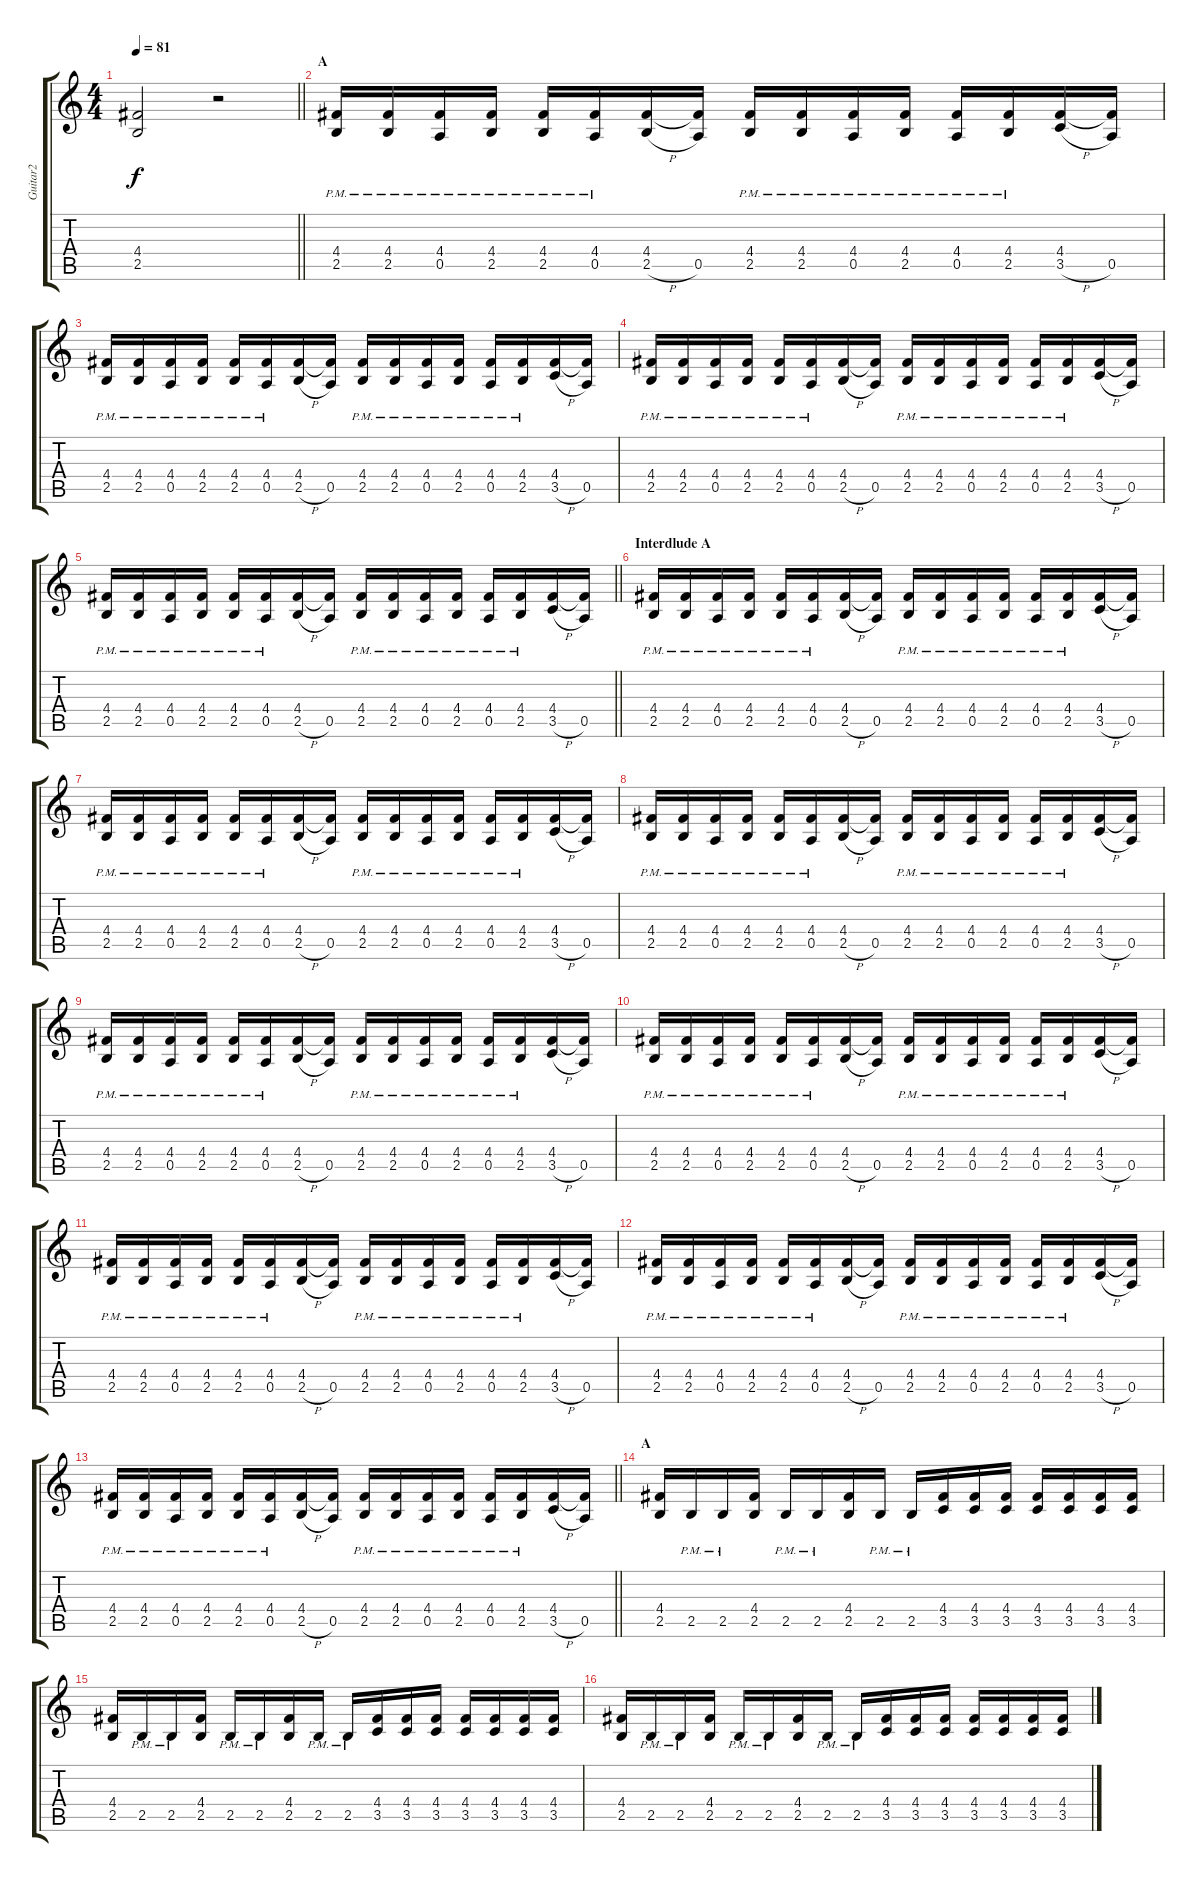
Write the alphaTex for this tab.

\track ("Guitar2" "Guitar2") {instrument overdrivenguitar}
\staff {score tabs}
\tuning (E4 B3 G3 D3 A2 E2) {hide}
\ts (4 4)
\tempo 81
\clef g2
\barLineRight lightlight
\ks c
(4.4 2.5).2{dy f} r.2 |
\section ("" "A")
(4.4{pm} 2.5{pm}).16 (4.4{pm} 2.5{pm}).16 (4.4{pm} 0.5{pm}).16 (4.4{pm} 2.5{pm}).16 (4.4{pm} 2.5{pm}).16 (4.4{pm} 0.5{pm}).16 (4.4 2.5{h}).16 (4.4{t} 0.5).16 (4.4{pm} 2.5{pm}).16 (4.4{pm} 2.5{pm}).16 (4.4{pm} 0.5{pm}).16 (4.4{pm} 2.5{pm}).16 (4.4{pm} 0.5{pm}).16 (4.4{pm} 2.5{pm}).16 (4.4 3.5{h}).16 (4.4{t} 0.5).16 |
(4.4{pm} 2.5{pm}).16 (4.4{pm} 2.5{pm}).16 (4.4{pm} 0.5{pm}).16 (4.4{pm} 2.5{pm}).16 (4.4{pm} 2.5{pm}).16 (4.4{pm} 0.5{pm}).16 (4.4 2.5{h}).16 (4.4{t} 0.5).16 (4.4{pm} 2.5{pm}).16 (4.4{pm} 2.5{pm}).16 (4.4{pm} 0.5{pm}).16 (4.4{pm} 2.5{pm}).16 (4.4{pm} 0.5{pm}).16 (4.4{pm} 2.5{pm}).16 (4.4 3.5{h}).16 (4.4{t} 0.5).16 |
(4.4{pm} 2.5{pm}).16 (4.4{pm} 2.5{pm}).16 (4.4{pm} 0.5{pm}).16 (4.4{pm} 2.5{pm}).16 (4.4{pm} 2.5{pm}).16 (4.4{pm} 0.5{pm}).16 (4.4 2.5{h}).16 (4.4{t} 0.5).16 (4.4{pm} 2.5{pm}).16 (4.4{pm} 2.5{pm}).16 (4.4{pm} 0.5{pm}).16 (4.4{pm} 2.5{pm}).16 (4.4{pm} 0.5{pm}).16 (4.4{pm} 2.5{pm}).16 (4.4 3.5{h}).16 (4.4{t} 0.5).16 |
\barLineRight lightlight
(4.4{pm} 2.5{pm}).16 (4.4{pm} 2.5{pm}).16 (4.4{pm} 0.5{pm}).16 (4.4{pm} 2.5{pm}).16 (4.4{pm} 2.5{pm}).16 (4.4{pm} 0.5{pm}).16 (4.4 2.5{h}).16 (4.4{t} 0.5).16 (4.4{pm} 2.5{pm}).16 (4.4{pm} 2.5{pm}).16 (4.4{pm} 0.5{pm}).16 (4.4{pm} 2.5{pm}).16 (4.4{pm} 0.5{pm}).16 (4.4{pm} 2.5{pm}).16 (4.4 3.5{h}).16 (4.4{t} 0.5).16 |
\section ("" "Interdlude A")
(4.4{pm} 2.5{pm}).16{volume 5} (4.4{pm} 2.5{pm}).16 (4.4{pm} 0.5{pm}).16 (4.4{pm} 2.5{pm}).16 (4.4{pm} 2.5{pm}).16 (4.4{pm} 0.5{pm}).16 (4.4 2.5{h}).16 (4.4{t} 0.5).16 (4.4{pm} 2.5{pm}).16 (4.4{pm} 2.5{pm}).16 (4.4{pm} 0.5{pm}).16 (4.4{pm} 2.5{pm}).16 (4.4{pm} 0.5{pm}).16 (4.4{pm} 2.5{pm}).16 (4.4 3.5{h}).16 (4.4{t} 0.5).16 |
(4.4{pm} 2.5{pm}).16 (4.4{pm} 2.5{pm}).16 (4.4{pm} 0.5{pm}).16 (4.4{pm} 2.5{pm}).16 (4.4{pm} 2.5{pm}).16 (4.4{pm} 0.5{pm}).16 (4.4 2.5{h}).16 (4.4{t} 0.5).16 (4.4{pm} 2.5{pm}).16 (4.4{pm} 2.5{pm}).16 (4.4{pm} 0.5{pm}).16 (4.4{pm} 2.5{pm}).16 (4.4{pm} 0.5{pm}).16 (4.4{pm} 2.5{pm}).16 (4.4 3.5{h}).16 (4.4{t} 0.5).16 |
(4.4{pm} 2.5{pm}).16 (4.4{pm} 2.5{pm}).16 (4.4{pm} 0.5{pm}).16 (4.4{pm} 2.5{pm}).16 (4.4{pm} 2.5{pm}).16 (4.4{pm} 0.5{pm}).16 (4.4 2.5{h}).16 (4.4{t} 0.5).16 (4.4{pm} 2.5{pm}).16 (4.4{pm} 2.5{pm}).16 (4.4{pm} 0.5{pm}).16 (4.4{pm} 2.5{pm}).16 (4.4{pm} 0.5{pm}).16 (4.4{pm} 2.5{pm}).16 (4.4 3.5{h}).16 (4.4{t} 0.5).16 |
(4.4{pm} 2.5{pm}).16 (4.4{pm} 2.5{pm}).16 (4.4{pm} 0.5{pm}).16 (4.4{pm} 2.5{pm}).16 (4.4{pm} 2.5{pm}).16 (4.4{pm} 0.5{pm}).16 (4.4 2.5{h}).16 (4.4{t} 0.5).16 (4.4{pm} 2.5{pm}).16 (4.4{pm} 2.5{pm}).16 (4.4{pm} 0.5{pm}).16 (4.4{pm} 2.5{pm}).16 (4.4{pm} 0.5{pm}).16 (4.4{pm} 2.5{pm}).16 (4.4 3.5{h}).16 (4.4{t} 0.5).16 |
(4.4{pm} 2.5{pm}).16 (4.4{pm} 2.5{pm}).16 (4.4{pm} 0.5{pm}).16 (4.4{pm} 2.5{pm}).16 (4.4{pm} 2.5{pm}).16 (4.4{pm} 0.5{pm}).16 (4.4 2.5{h}).16 (4.4{t} 0.5).16 (4.4{pm} 2.5{pm}).16 (4.4{pm} 2.5{pm}).16 (4.4{pm} 0.5{pm}).16 (4.4{pm} 2.5{pm}).16 (4.4{pm} 0.5{pm}).16 (4.4{pm} 2.5{pm}).16 (4.4 3.5{h}).16 (4.4{t} 0.5).16 |
(4.4{pm} 2.5{pm}).16 (4.4{pm} 2.5{pm}).16 (4.4{pm} 0.5{pm}).16 (4.4{pm} 2.5{pm}).16 (4.4{pm} 2.5{pm}).16 (4.4{pm} 0.5{pm}).16 (4.4 2.5{h}).16 (4.4{t} 0.5).16 (4.4{pm} 2.5{pm}).16 (4.4{pm} 2.5{pm}).16 (4.4{pm} 0.5{pm}).16 (4.4{pm} 2.5{pm}).16 (4.4{pm} 0.5{pm}).16 (4.4{pm} 2.5{pm}).16 (4.4 3.5{h}).16 (4.4{t} 0.5).16 |
(4.4{pm} 2.5{pm}).16 (4.4{pm} 2.5{pm}).16 (4.4{pm} 0.5{pm}).16 (4.4{pm} 2.5{pm}).16 (4.4{pm} 2.5{pm}).16 (4.4{pm} 0.5{pm}).16 (4.4 2.5{h}).16 (4.4{t} 0.5).16 (4.4{pm} 2.5{pm}).16 (4.4{pm} 2.5{pm}).16 (4.4{pm} 0.5{pm}).16 (4.4{pm} 2.5{pm}).16 (4.4{pm} 0.5{pm}).16 (4.4{pm} 2.5{pm}).16 (4.4 3.5{h}).16 (4.4{t} 0.5).16 |
\barLineRight lightlight
(4.4{pm} 2.5{pm}).16 (4.4{pm} 2.5{pm}).16 (4.4{pm} 0.5{pm}).16 (4.4{pm} 2.5{pm}).16 (4.4{pm} 2.5{pm}).16 (4.4{pm} 0.5{pm}).16 (4.4 2.5{h}).16 (4.4{t} 0.5).16 (4.4{pm} 2.5{pm}).16 (4.4{pm} 2.5{pm}).16 (4.4{pm} 0.5{pm}).16 (4.4{pm} 2.5{pm}).16 (4.4{pm} 0.5{pm}).16 (4.4{pm} 2.5{pm}).16 (4.4 3.5{h}).16 (4.4{t} 0.5).16 |
\section ("" "A")
(4.4 2.5).16{volume 6} 2.5{pm}.16 2.5{pm}.16 (4.4 2.5).16 2.5{pm}.16 2.5{pm}.16 (4.4 2.5).16 2.5{pm}.16 2.5{pm}.16 (4.4 3.5).16 (4.4 3.5).16 (4.4 3.5).16 (4.4 3.5).16 (4.4 3.5).16 (4.4 3.5).16 (4.4 3.5).16 |
(4.4 2.5).16 2.5{pm}.16 2.5{pm}.16 (4.4 2.5).16 2.5{pm}.16 2.5{pm}.16 (4.4 2.5).16 2.5{pm}.16 2.5{pm}.16 (4.4 3.5).16 (4.4 3.5).16 (4.4 3.5).16 (4.4 3.5).16 (4.4 3.5).16 (4.4 3.5).16 (4.4 3.5).16 |
(4.4 2.5).16 2.5{pm}.16 2.5{pm}.16 (4.4 2.5).16 2.5{pm}.16 2.5{pm}.16 (4.4 2.5).16 2.5{pm}.16 2.5{pm}.16 (4.4 3.5).16 (4.4 3.5).16 (4.4 3.5).16 (4.4 3.5).16 (4.4 3.5).16 (4.4 3.5).16 (4.4 3.5).16
